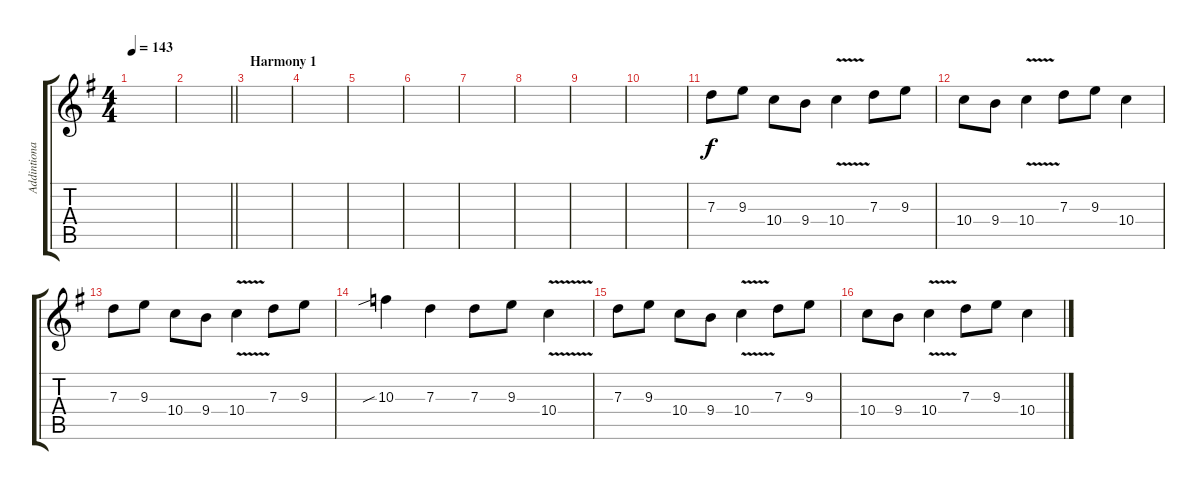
\track ("Addintional Guitars" "Addintiona") {instrument distortionguitar}
\staff {score tabs}
\tuning (E4 B3 G3 D3 A2 E2) {hide}
\ts (4 4)
\tempo 143
\clef g2
\ks g
|
\barLineRight lightlight
|
\section ("" "Harmony 1")
|
|
|
|
|
|
|
|
7.3.8 9.3.8 10.4.8 9.4.8 10.4{v}.4 7.3.8 9.3.8 |
10.4.8 9.4.8 10.4{v}.4 7.3.8 9.3.8 10.4.4 |
7.3.8 9.3.8 10.4.8 9.4.8 10.4{v}.4 7.3.8 9.3.8 |
10.3{sib}.4 7.3.4 7.3.8 9.3.8 10.4{v}.4 |
7.3.8 9.3.8 10.4.8 9.4.8 10.4{v}.4 7.3.8 9.3.8 |
10.4.8 9.4.8 10.4{v}.4 7.3.8 9.3.8 10.4.4
